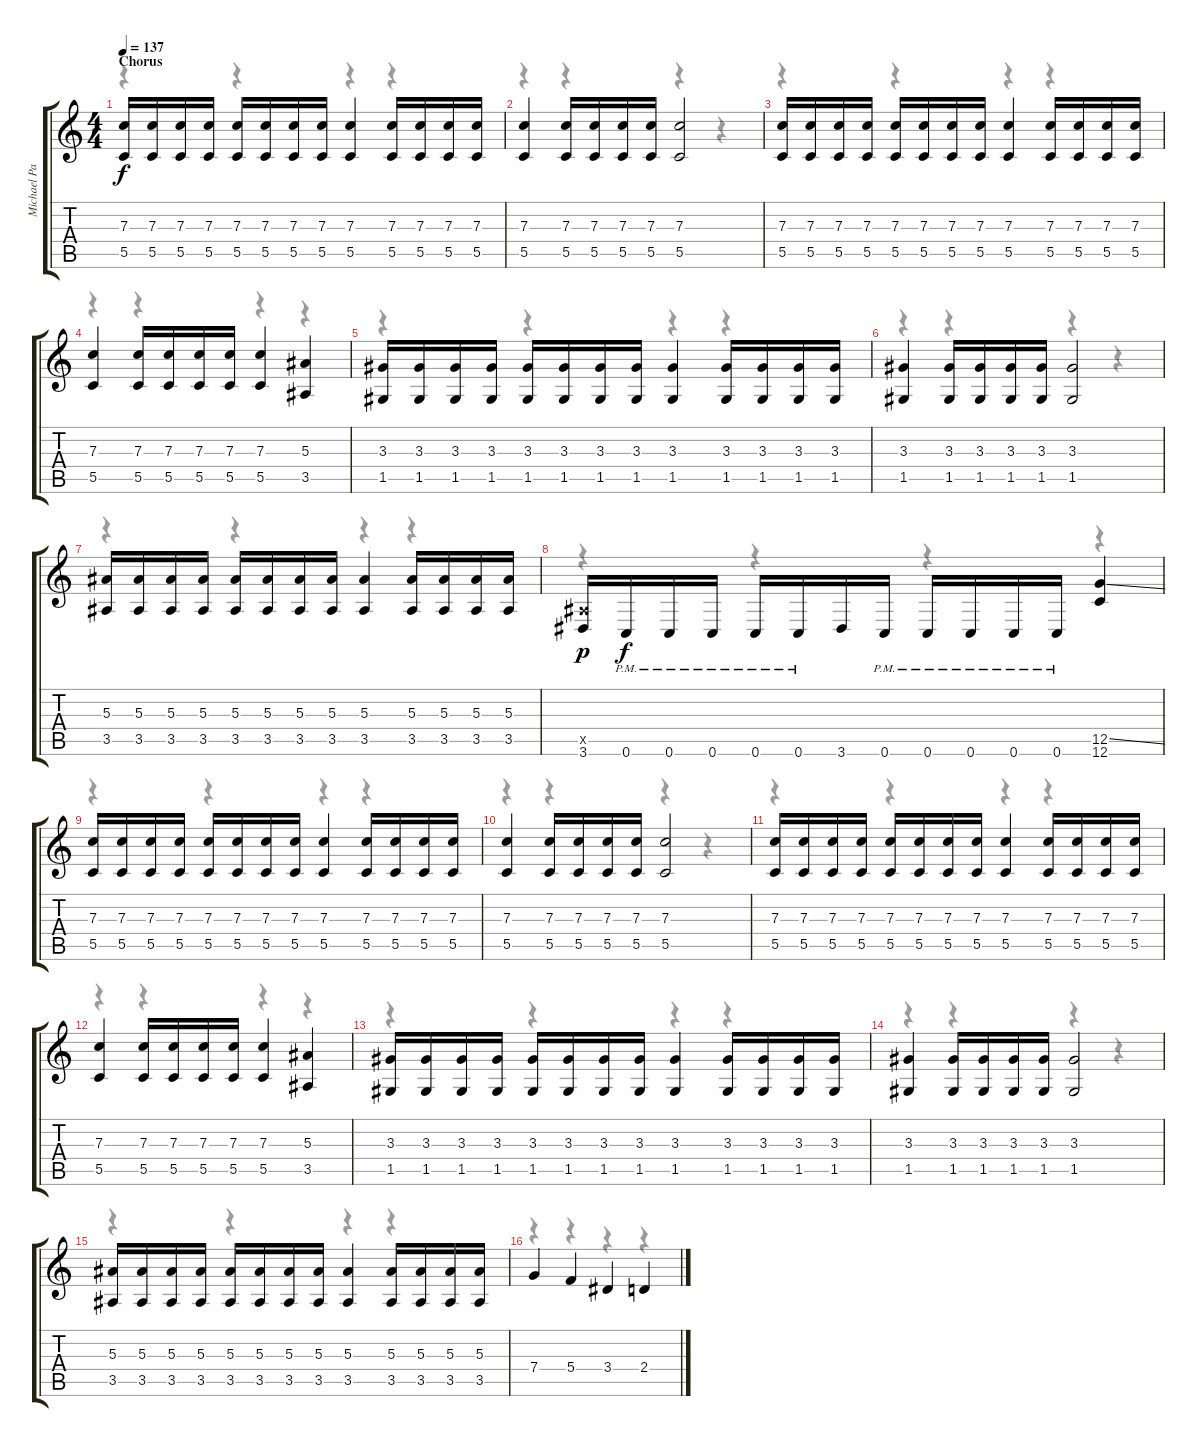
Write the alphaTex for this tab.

\track ("Michael Padge (Rhythm Guitar) " "Michael Pa") {instrument distortionguitar}
\staff {score tabs}
\tuning (D4 A3 F3 C3 G2 C2) {hide}
\voice
\ts (4 4)
\section ("" "Chorus")
\tempo 137
\clef g2
\ks c
(7.3 5.5).16{dy f} (7.3 5.5).16 (7.3 5.5).16 (7.3 5.5).16 (7.3 5.5).16 (7.3 5.5).16 (7.3 5.5).16 (7.3 5.5).16 (7.3 5.5).4 (7.3 5.5).16 (7.3 5.5).16 (7.3 5.5).16 (7.3 5.5).16 |
(7.3 5.5).4 (7.3 5.5).16 (7.3 5.5).16 (7.3 5.5).16 (7.3 5.5).16 (7.3 5.5).2 |
(7.3 5.5).16 (7.3 5.5).16 (7.3 5.5).16 (7.3 5.5).16 (7.3 5.5).16 (7.3 5.5).16 (7.3 5.5).16 (7.3 5.5).16 (7.3 5.5).4 (7.3 5.5).16 (7.3 5.5).16 (7.3 5.5).16 (7.3 5.5).16 |
(7.3 5.5).4 (7.3 5.5).16 (7.3 5.5).16 (7.3 5.5).16 (7.3 5.5).16 (7.3 5.5).4 (5.3 3.5).4 |
(3.3 1.5).16 (3.3 1.5).16 (3.3 1.5).16 (3.3 1.5).16 (3.3 1.5).16 (3.3 1.5).16 (3.3 1.5).16 (3.3 1.5).16 (3.3 1.5).4 (3.3 1.5).16 (3.3 1.5).16 (3.3 1.5).16 (3.3 1.5).16 |
(3.3 1.5).4 (3.3 1.5).16 (3.3 1.5).16 (3.3 1.5).16 (3.3 1.5).16 (3.3 1.5).2 |
(5.3 3.5).16 (5.3 3.5).16 (5.3 3.5).16 (5.3 3.5).16 (5.3 3.5).16 (5.3 3.5).16 (5.3 3.5).16 (5.3 3.5).16 (5.3 3.5).4 (5.3 3.5).16 (5.3 3.5).16 (5.3 3.5).16 (5.3 3.5).16 |
(3.5{x} 3.6).16{dy p} 0.6{pm}.16{dy f} 0.6{pm}.16 0.6{pm}.16 0.6{pm}.16 0.6{pm}.16 3.6.16 0.6{pm}.16 0.6{pm}.16 0.6{pm}.16 0.6{pm}.16 0.6{pm}.16 (12.5{ss} 12.6).4 |
(7.3 5.5).16 (7.3 5.5).16 (7.3 5.5).16 (7.3 5.5).16 (7.3 5.5).16 (7.3 5.5).16 (7.3 5.5).16 (7.3 5.5).16 (7.3 5.5).4 (7.3 5.5).16 (7.3 5.5).16 (7.3 5.5).16 (7.3 5.5).16 |
(7.3 5.5).4 (7.3 5.5).16 (7.3 5.5).16 (7.3 5.5).16 (7.3 5.5).16 (7.3 5.5).2 |
(7.3 5.5).16 (7.3 5.5).16 (7.3 5.5).16 (7.3 5.5).16 (7.3 5.5).16 (7.3 5.5).16 (7.3 5.5).16 (7.3 5.5).16 (7.3 5.5).4 (7.3 5.5).16 (7.3 5.5).16 (7.3 5.5).16 (7.3 5.5).16 |
(7.3 5.5).4 (7.3 5.5).16 (7.3 5.5).16 (7.3 5.5).16 (7.3 5.5).16 (7.3 5.5).4 (5.3 3.5).4 |
(3.3 1.5).16 (3.3 1.5).16 (3.3 1.5).16 (3.3 1.5).16 (3.3 1.5).16 (3.3 1.5).16 (3.3 1.5).16 (3.3 1.5).16 (3.3 1.5).4 (3.3 1.5).16 (3.3 1.5).16 (3.3 1.5).16 (3.3 1.5).16 |
(3.3 1.5).4 (3.3 1.5).16 (3.3 1.5).16 (3.3 1.5).16 (3.3 1.5).16 (3.3 1.5).2 |
(5.3 3.5).16 (5.3 3.5).16 (5.3 3.5).16 (5.3 3.5).16 (5.3 3.5).16 (5.3 3.5).16 (5.3 3.5).16 (5.3 3.5).16 (5.3 3.5).4 (5.3 3.5).16 (5.3 3.5).16 (5.3 3.5).16 (5.3 3.5).16 |
7.4.4 5.4.4 3.4.4 2.4.4
\voice
\clef g2
\ottava regular
\simile none
\ks c
r.4{dy f} r.4 r.4 r.4 |
r.4 r.4 r.4 r.4 |
r.4 r.4 r.4 r.4 |
r.4 r.4 r.4 r.4 |
r.4 r.4 r.4 r.4 |
r.4 r.4 r.4 r.4 |
r.4 r.4 r.4 r.4 |
r.4 r.4 r.4 r.4 |
r.4 r.4 r.4 r.4 |
r.4 r.4 r.4 r.4 |
r.4 r.4 r.4 r.4 |
r.4 r.4 r.4 r.4 |
r.4 r.4 r.4 r.4 |
r.4 r.4 r.4 r.4 |
r.4 r.4 r.4 r.4 |
r.4 r.4 r.4 r.4
